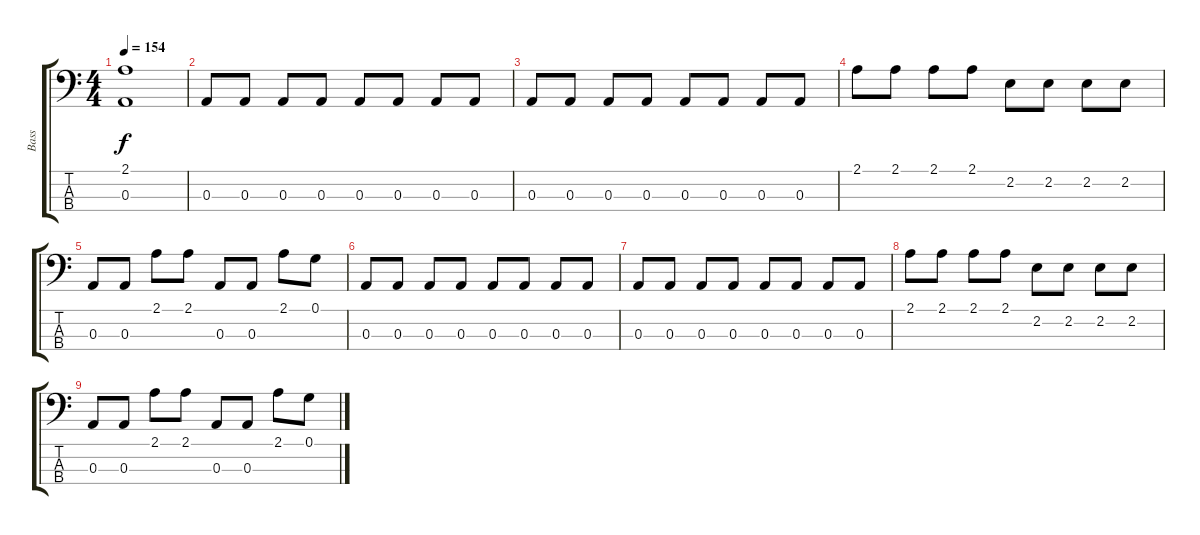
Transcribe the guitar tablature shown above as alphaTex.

\track ("Bass" "Bass") {instrument electricbasspick}
\staff {score tabs}
\tuning (G2 D2 A1 E1) {hide}
\ts (4 4)
\tempo 154
\clef f4
\ks c
(2.1 0.3).1{dy f} |
0.3.8 0.3.8 0.3.8 0.3.8 0.3.8 0.3.8 0.3.8 0.3.8 |
0.3.8 0.3.8 0.3.8 0.3.8 0.3.8 0.3.8 0.3.8 0.3.8 |
2.1.8 2.1.8 2.1.8 2.1.8 2.2.8 2.2.8 2.2.8 2.2.8 |
0.3.8 0.3.8 2.1.8 2.1.8 0.3.8 0.3.8 2.1.8 0.1.8 |
0.3.8 0.3.8 0.3.8 0.3.8 0.3.8 0.3.8 0.3.8 0.3.8 |
0.3.8 0.3.8 0.3.8 0.3.8 0.3.8 0.3.8 0.3.8 0.3.8 |
2.1.8 2.1.8 2.1.8 2.1.8 2.2.8 2.2.8 2.2.8 2.2.8 |
0.3.8 0.3.8 2.1.8 2.1.8 0.3.8 0.3.8 2.1.8 0.1.8
